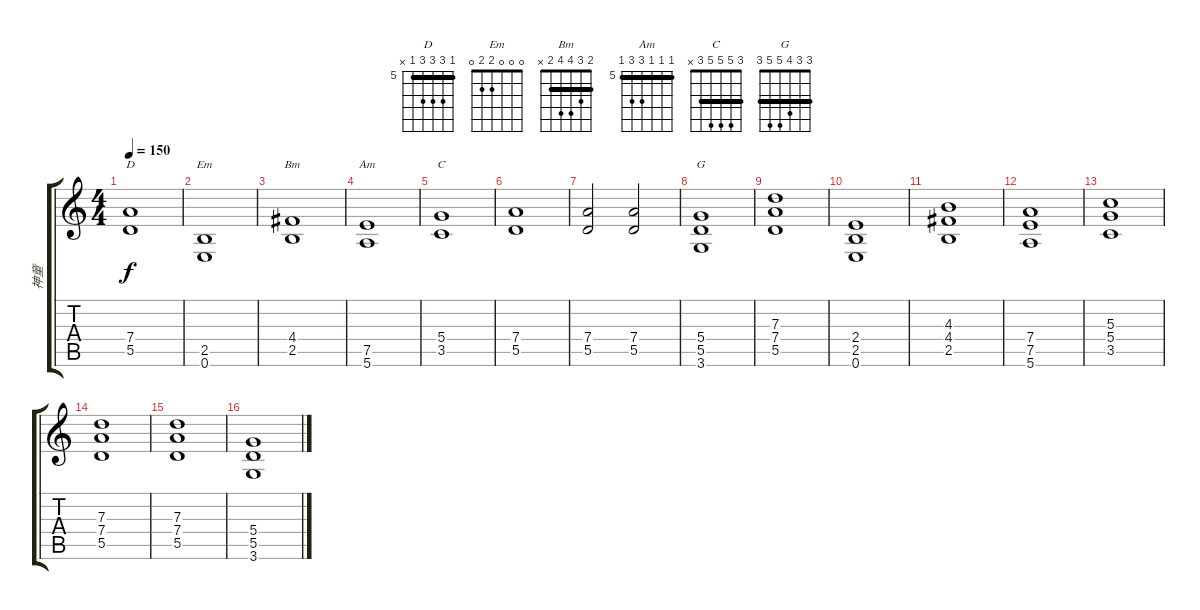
\track ("神童" "神童") {instrument distortionguitar}
\staff {score tabs}
\tuning (E4 B3 G3 D3 A2 E2) {hide}
\chord ("D" 5 7 7 7 5 x) {firstfret 5 barre 5}
\chord ("Em" 0 0 0 2 2 0)
\chord ("Bm" 2 3 4 4 2 x) {barre 2}
\chord ("Am" 5 5 5 7 7 5) {firstfret 5 barre 5}
\chord ("C" 3 5 5 5 3 x) {barre 3}
\chord ("G" 3 3 4 5 5 3) {barre 3}
\ts (4 4)
\tempo 150
\clef g2
\ks c
(7.4 5.5).1{ch "D" dy f} |
(2.5 0.6).1{ch "Em"} |
(4.4 2.5).1{ch "Bm"} |
(7.5 5.6).1{ch "Am"} |
(5.4 3.5).1{ch "C"} |
(7.4 5.5).1 |
(7.4 5.5).2 (7.4 5.5).2 |
(5.4 5.5 3.6).1{ch "G"} |
(7.3 7.4 5.5).1 |
(2.4 2.5 0.6).1 |
(4.3 4.4 2.5).1 |
(7.4 7.5 5.6).1 |
(5.3 5.4 3.5).1 |
(7.3 7.4 5.5).1 |
(7.3 7.4 5.5).1 |
(5.4 5.5 3.6).1
